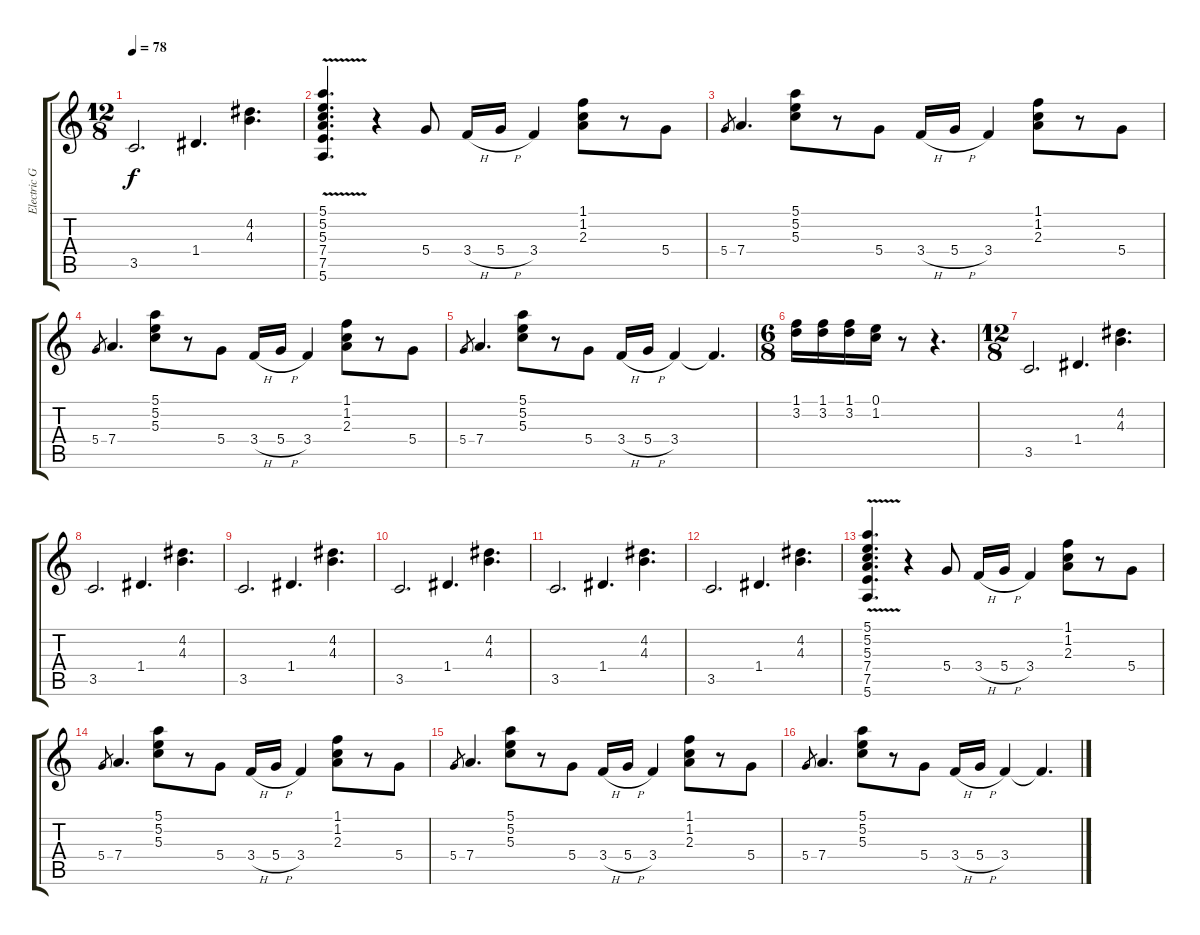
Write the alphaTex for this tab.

\track ("Electric Guitar III" "Electric G") {instrument electricguitarjazz}
\staff {score tabs}
\tuning (E4 B3 G3 D3 A2 E2) {hide}
\ts (12 8)
\tempo 78
\clef g2
\ks c
3.5.2{d dy f} 1.4.4{d} (4.2 4.3).4{d} |
(5.1{v} 5.2{v} 5.3{v} 7.4{v} 7.5{v} 5.6{v}).4{d} r.4 5.4.8 3.4{h}.16 5.4{h}.16 3.4.4 (1.1 1.2 2.3).8 r.8 5.4.8 |
5.4.8{gr} 7.4.4{d} (5.1 5.2 5.3).8 r.8 5.4.8 3.4{h}.16 5.4{h}.16 3.4.4 (1.1 1.2 2.3).8 r.8 5.4.8 |
5.4.8{gr} 7.4.4{d} (5.1 5.2 5.3).8 r.8 5.4.8 3.4{h}.16 5.4{h}.16 3.4.4 (1.1 1.2 2.3).8 r.8 5.4.8 |
5.4.8{gr} 7.4.4{d} (5.1 5.2 5.3).8 r.8 5.4.8 3.4{h}.16 5.4{h}.16 3.4.4 3.4{t}.4{d} |
\ts (6 8)
(1.1 3.2).16 (1.1 3.2).16 (1.1 3.2).16 (0.1 1.2).16 r.8 r.4{d} |
\ts (12 8)
3.5.2{d} 1.4.4{d} (4.2 4.3).4{d} |
3.5.2{d} 1.4.4{d} (4.2 4.3).4{d} |
3.5.2{d} 1.4.4{d} (4.2 4.3).4{d} |
3.5.2{d} 1.4.4{d} (4.2 4.3).4{d} |
3.5.2{d} 1.4.4{d} (4.2 4.3).4{d} |
3.5.2{d} 1.4.4{d} (4.2 4.3).4{d} |
(5.1{v} 5.2{v} 5.3{v} 7.4{v} 7.5{v} 5.6{v}).4{d} r.4 5.4.8 3.4{h}.16 5.4{h}.16 3.4.4 (1.1 1.2 2.3).8 r.8 5.4.8 |
5.4.8{gr} 7.4.4{d} (5.1 5.2 5.3).8 r.8 5.4.8 3.4{h}.16 5.4{h}.16 3.4.4 (1.1 1.2 2.3).8 r.8 5.4.8 |
5.4.8{gr} 7.4.4{d} (5.1 5.2 5.3).8 r.8 5.4.8 3.4{h}.16 5.4{h}.16 3.4.4 (1.1 1.2 2.3).8 r.8 5.4.8 |
5.4.8{gr} 7.4.4{d} (5.1 5.2 5.3).8 r.8 5.4.8 3.4{h}.16 5.4{h}.16 3.4.4 3.4{t}.4{d}
